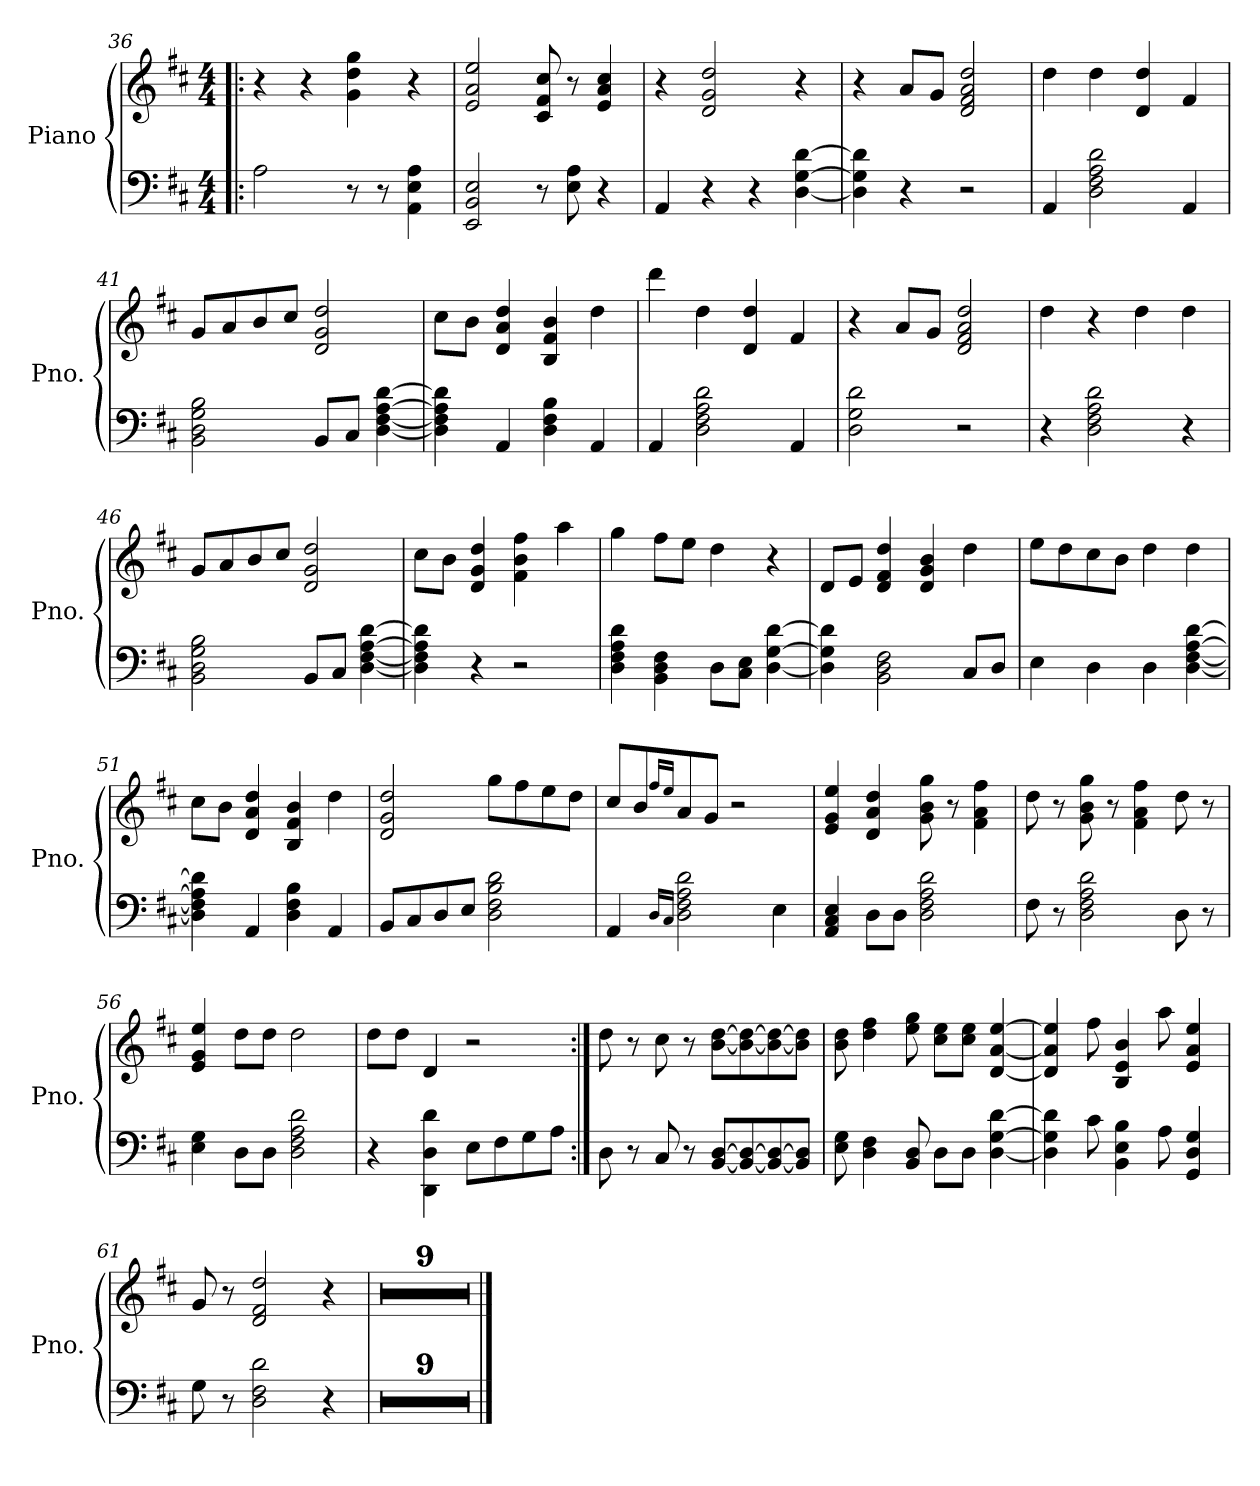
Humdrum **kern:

**kern	**kern
*part1	*part1
*staff2	*staff1
*I"Piano	*
*I'Pno.	*
*clefF4	*clefG2
*k[f#c#]	*k[f#c#]
*M4/4	*M4/4
=36!|:	=36!|:
2A\	4r
.	4r
8r	4g\ 4dd\ 4gg\
8r	.
4AA\ 4E\ 4A\	4r
!!LO:LB:g=z
=37	=37
2EE/ 2BB/ 2E/	2e/ 2a/ 2ee/
8r	8c#/ 8f#/ 8cc#/
8E\ 8A\	8r
4r	4e/ 4a/ 4cc#/
=38	=38
4AA/	4r
4r	2d/ 2g/ 2dd/
4r	.
[4D\ [4G\ [4d\	4r
=39	=39
4D\] 4G\] 4d\]	4r
4r	8a/L
.	8g/J
2r	2d/ 2f#/ 2a/ 2dd/
=40	=40
4AA/	4dd\
2D\ 2F#\ 2A\ 2d\	4dd\
.	4d/ 4dd/
4AA/	4f#/
=41	=41
2BB\ 2D\ 2G\ 2B\	8g/L
.	8a/
.	8b/
.	8cc#/J
8BB/L	2d/ 2g/ 2dd/
8C#/J	.
[4D\ [4F#\ [4A\ [4d\	.
=42	=42
4D\] 4F#\] 4A\] 4d\]	8cc#\L
.	8b\J
4AA/	4d/ 4a/ 4dd/
4D\ 4F#\ 4B\	4B/ 4f#/ 4b/
4AA/	4dd\
=43	=43
4AA/	4ddd\
2D\ 2F#\ 2A\ 2d\	4dd\
.	4d/ 4dd/
4AA/	4f#/
=44	=44
2D\ 2G\ 2d\	4r
.	8a/L
.	8g/J
2r	2d/ 2f#/ 2a/ 2dd/
!!LO:LB:g=z
=45	=45
4r	4dd\
2D\ 2F#\ 2A\ 2d\	4r
.	4dd\
4r	4dd\
=46	=46
2BB\ 2D\ 2G\ 2B\	8g/L
.	8a/
.	8b/
.	8cc#/J
8BB/L	2d/ 2g/ 2dd/
8C#/J	.
[4D\ [4F#\ [4A\ [4d\	.
=47	=47
4D\] 4F#\] 4A\] 4d\]	8cc#\L
.	8b\J
4r	4d/ 4g/ 4dd/
2r	4f#\ 4b\ 4ff#\
.	4aa\
=48	=48
4D\ 4F#\ 4A\ 4d\	4gg\
4BB\ 4D\ 4F#\	8ff#\L
.	8ee\J
8D\L	4dd\
8C#\ 8E\J	.
[4D\ [4G\ [4d\	4r
=49	=49
4D\] 4G\] 4d\]	8d/L
.	8e/J
2BB\ 2D\ 2F#\	4d/ 4f#/ 4dd/
.	4d/ 4g/ 4b/
8C#/L	4dd\
8D/J	.
=50	=50
4E\	8ee\L
.	8dd\
4D\	8cc#\
.	8b\J
4D\	4dd\
[4D\ [4F#\ [4A\ [4d\	4dd\
=51	=51
4D\] 4F#\] 4A\] 4d\]	8cc#\L
.	8b\J
4AA/	4d/ 4a/ 4dd/
4D\ 4F#\ 4B\	4B/ 4f#/ 4b/
4AA/	4dd\
!!LO:LB:g=z
=52	=52
8BB/L	2d/ 2g/ 2dd/
8C#/	.
8D/	.
8E/J	.
2D\ 2F#\ 2B\ 2d\	8gg\L
.	8ff#\
.	8ee\
.	8dd\J
=53	=53
4AA/	8cc#/L
.	8b/
16qD/LL	16qff#/LL
16qC#/JJ	16qee/JJ
2D\ 2F#\ 2A\ 2d\	8a/
.	8g/J
.	2r
4E\	.
=54	=54
4AA/ 4C#/ 4E/	4e/ 4g/ 4ee/
8D\L	4d/ 4a/ 4dd/
8D\J	.
2D\ 2F#\ 2A\ 2d\	8g\ 8b\ 8gg\
.	8r
.	4f#\ 4a\ 4ff#\
=55	=55
8F#\	8dd\
8r	8r
2D\ 2F#\ 2A\ 2d\	8g\ 8b\ 8gg\
.	8r
.	4f#\ 4a\ 4ff#\
8D\	8dd\
8r	8r
=56	=56
4E\ 4G\	4e/ 4g/ 4ee/
8D\L	8dd\L
8D\J	8dd\J
2D\ 2F#\ 2A\ 2d\	2dd\
=57	=57
4r	8dd\L
.	8dd\J
4DD\ 4D\ 4d\	4d/
8E\L	2r
8F#\	.
8G\	.
8A\J	.
!!LO:LB:g=z
=58:|!	=58:|!
8D\	8dd\
8r	8r
8C#/	8cc#\
8r	8r
[8BB/ [8D/L	[8b\ [8dd\L
8BB/_ 8D/_	8b\_ 8dd\_
8BB/_ 8D/_	8b\_ 8dd\_
8BB/] 8D/]J	8b\] 8dd\]J
=59	=59
8E\ 8G\	8b\ 8dd\
4D\ 4F#\	4dd\ 4ff#\
8BB/ 8D/	8ee\ 8gg\
8D\L	8cc#\ 8ee\L
8D\J	8cc#\ 8ee\J
[4D\ [4G\ [4d\	[4d/ [4a/ [4ee/
=60	=60
4D\] 4G\] 4d\]	4d/] 4a/] 4ee/]
8c#\	8ff#\
4BB\ 4E\ 4B\	4B/ 4e/ 4b/
8A\	8aa\
4GG/ 4D/ 4G/	4e/ 4a/ 4ee/
=61	=61
8G\	8g/
8r	8r
2D\ 2F#\ 2d\	2d/ 2f#/ 2dd/
4r	4r
=62	=62
1r	1r
=63	=63
1r	1r
=64	=64
1r	1r
=65	=65
1r	1r
=66	=66
1r	1r
!!LO:PB:g=z
=67	=67
1r	1r
=68	=68
1r	1r
=69	=69
1r	1r
=70	=70
1r	1r
==	==
*-	*-
